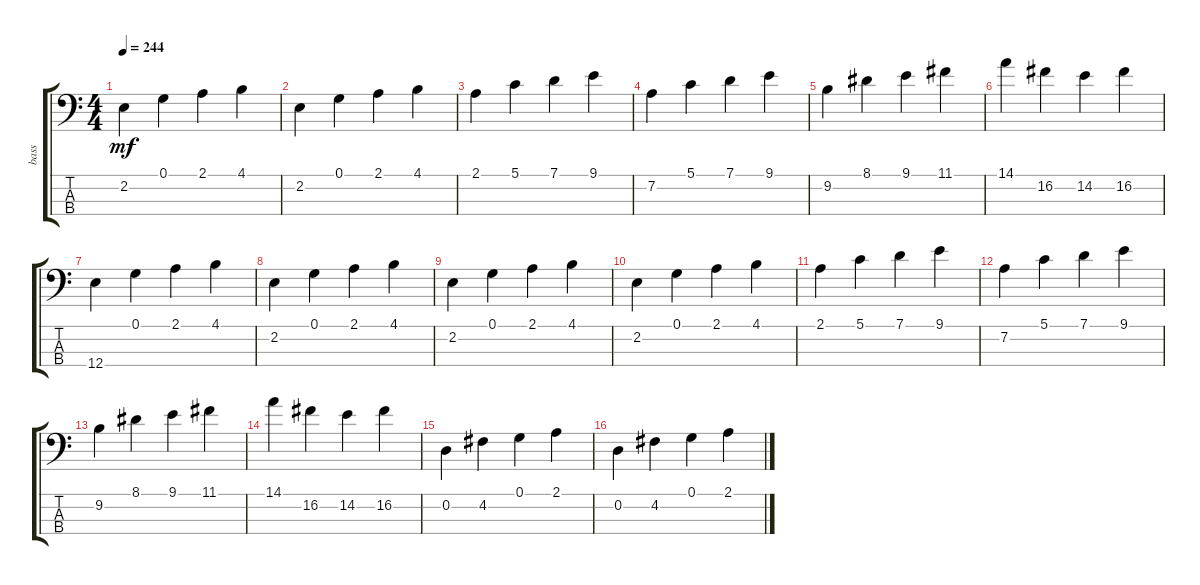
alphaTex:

\track ("bass" "bass") {instrument electricbassfinger}
\staff {score tabs}
\tuning (G2 D2 A1 E1) {hide}
\ts (4 4)
\tempo 244
\clef f4
\ks c
2.2.4{dy mf} 0.1.4 2.1.4 4.1.4 |
2.2.4 0.1.4 2.1.4 4.1.4 |
2.1.4 5.1.4 7.1.4 9.1.4 |
7.2.4 5.1.4 7.1.4 9.1.4 |
9.2.4 8.1.4 9.1.4 11.1.4 |
14.1.4 16.2.4 14.2.4 16.2.4 |
12.4.4 0.1.4 2.1.4 4.1.4 |
2.2.4 0.1.4 2.1.4 4.1.4 |
2.2.4 0.1.4 2.1.4 4.1.4 |
2.2.4 0.1.4 2.1.4 4.1.4 |
2.1.4 5.1.4 7.1.4 9.1.4 |
7.2.4 5.1.4 7.1.4 9.1.4 |
9.2.4 8.1.4 9.1.4 11.1.4 |
14.1.4 16.2.4 14.2.4 16.2.4 |
0.2.4 4.2.4 0.1.4 2.1.4 |
0.2.4 4.2.4 0.1.4 2.1.4
